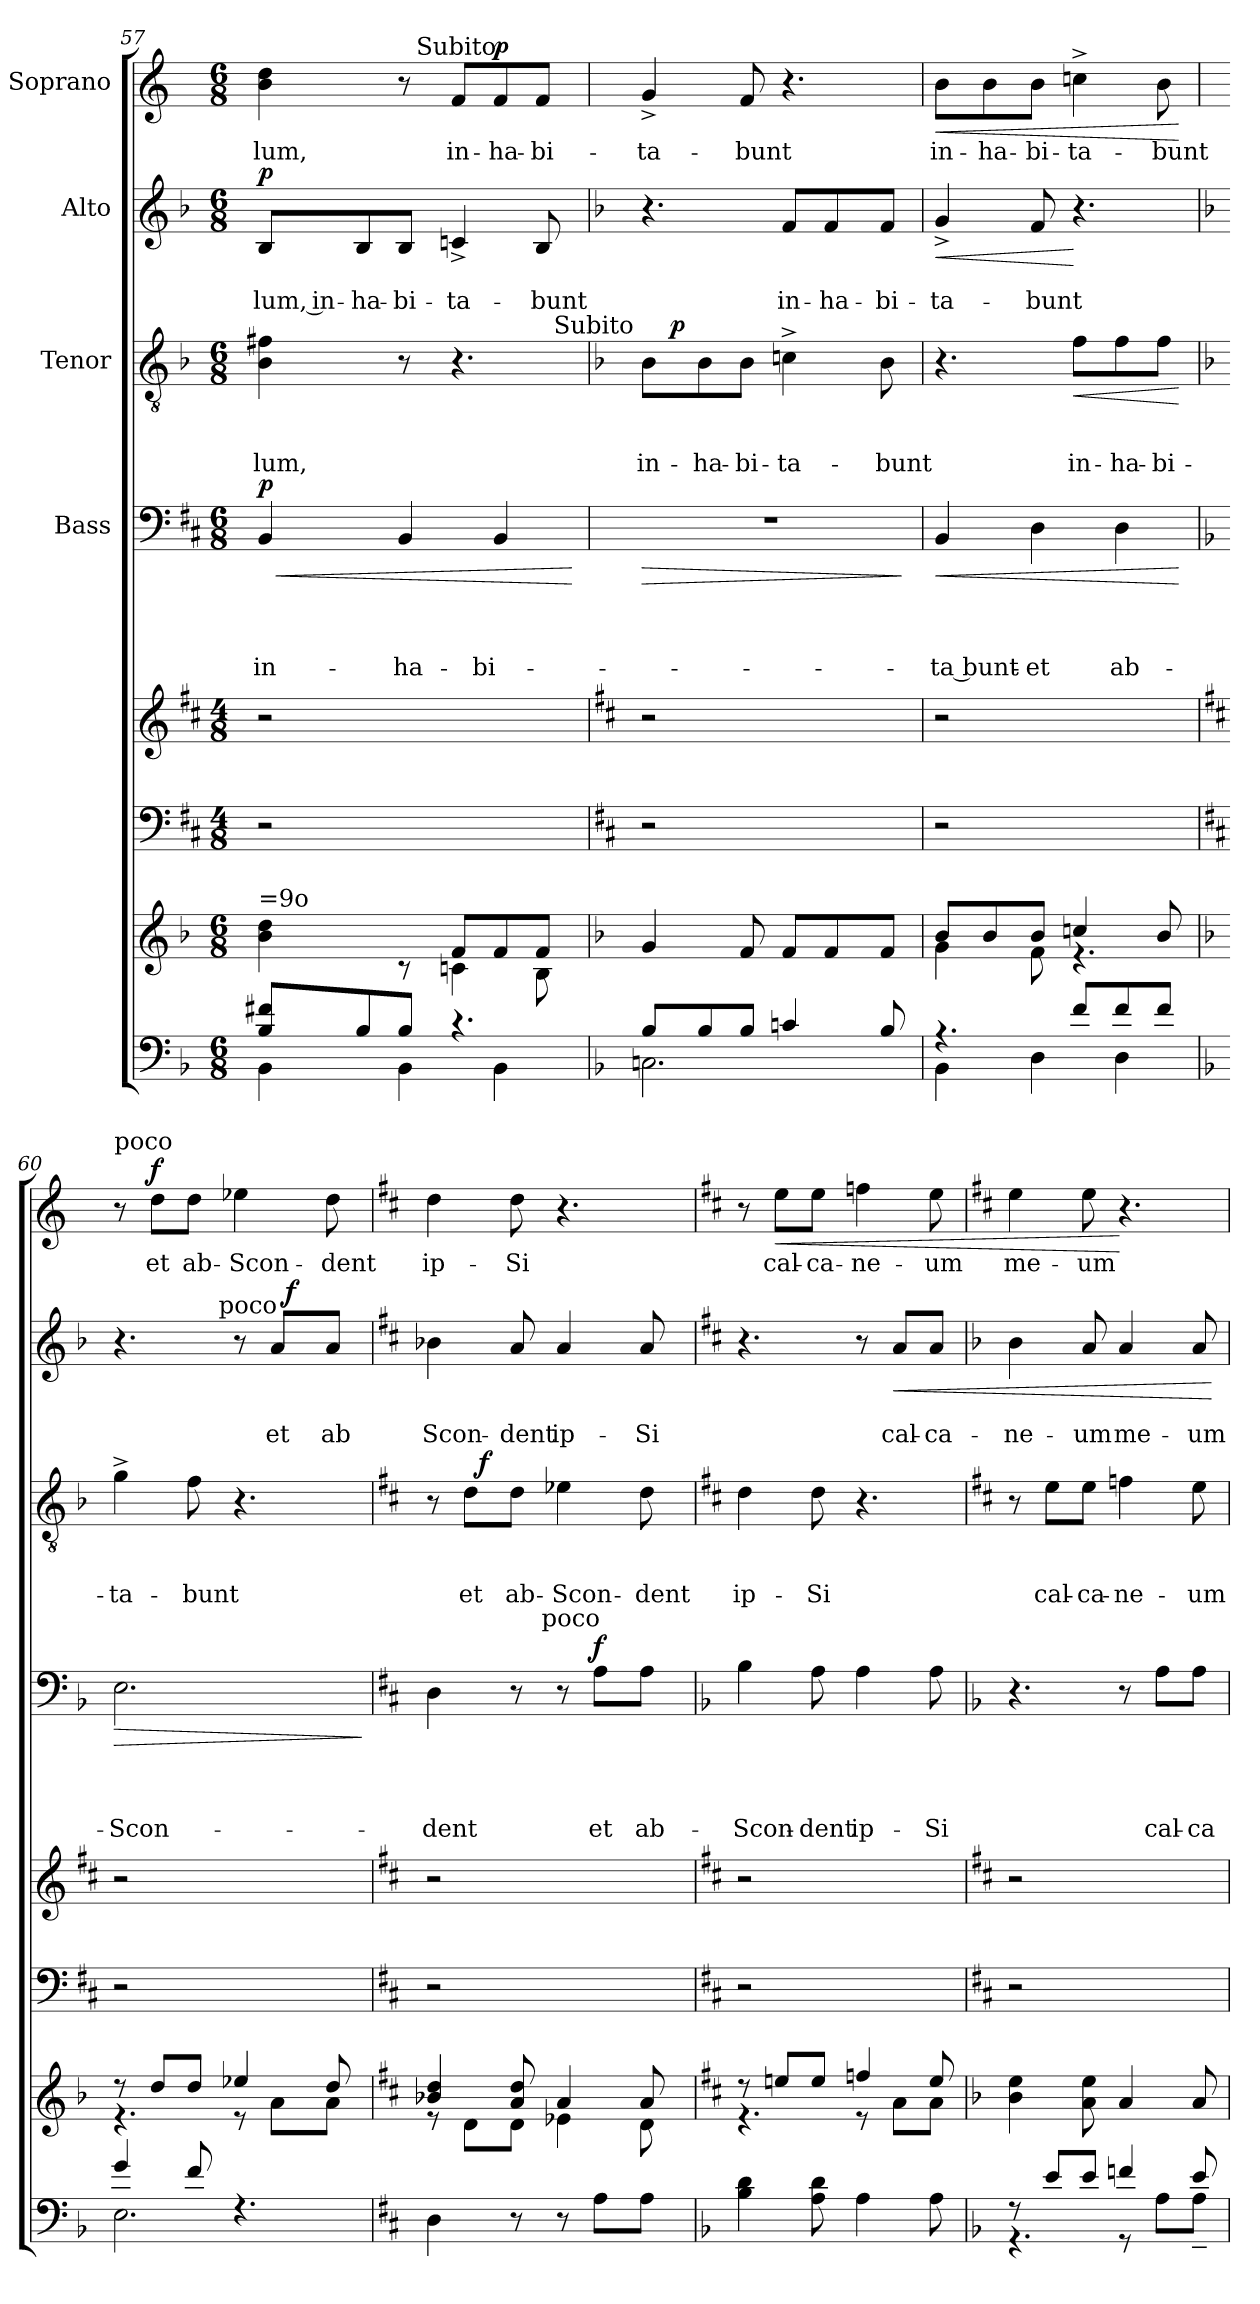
**kern	**kern	**kern	**kern	**kern	**text	**text	**text	**text	**dynam	**kern	**text	**text	**text	**dynam	**kern	**text	**text	**dynam	**kern	**text	**dynam
*part8	*part7	*part6	*part5	*part4	*part4	*part4	*part4	*part4	*part4	*part3	*part3	*part3	*part3	*part3	*part2	*part2	*part2	*part2	*part1	*part1	*part1
*staff8	*staff7	*staff6	*staff5	*staff4	*staff4	*staff4	*staff4	*staff4	*staff4	*staff3	*staff3	*staff3	*staff3	*staff3	*staff2	*staff2	*staff2	*staff2	*staff1	*staff1	*staff1
*	*	*	*	*I"Bass	*	*	*	*	*	*I"Tenor	*	*	*	*	*I"Alto	*	*	*	*I"Soprano	*	*
*clefF4	*clefG2	*clefF4	*clefG2	*clefF4	*	*	*	*	*	*clefGv2	*	*	*	*	*clefG2	*	*	*	*clefG2	*	*
*k[b-]	*k[b-]	*k[f#c#]	*k[f#c#]	*k[f#c#]	*	*	*	*	*	*k[b-]	*	*	*	*	*k[b-]	*	*	*	*k[]	*	*
*F:	*F:	*D:	*D:	*D:	*	*	*	*	*	*F:	*	*	*	*	*F:	*	*	*	*C:	*	*
*M6/8	*M6/8	*M4/8	*M4/8	*M6/8	*	*	*	*	*	*M6/8	*	*	*	*	*M6/8	*	*	*	*M6/8	*	*
=57	=57	=57	=57	=57	=57	=57	=57	=57	=57	=57	=57	=57	=57	=57	=57	=57	=57	=57	=57	=57	=57
*^	*^	*	*	*	*	*	*	*	*	*	*	*	*	*	*	*	*	*	*	*	*
!	!	!	!	!	!	!	!	!	!	!	!	!	!	!	!	!	!	!	!	!	!LO:TX:a:t==90	!	!
!	!	!LO:TX:a:t==9o	!	!	!	!	!	!	!	!	!	!	!	!	!	!	!	!	!	!	!	!	!
!	!	!	!	!	!	!	!	!	!	!LO:LY:b	!LO:HP:b	!	!	!	!LO:LY:b	!	!	!	!LO:LY:b:rj	!	!	!LO:LY:b	!
!	!	!	!	!	!	!	!	!	!	!	!LO:DY:n=1:a	!	!	!	!	!	!	!	!	!LO:DY:a	!	!	!
*	*	*	*	*	*	*	*	*	*	*	*	*^	*	*	*	*	*	*	*	*	*^	*	*
8B-/ 8f#X/L	4BB-\	4.ryy	4b-\ 4dd\	2r	2r	4BB/	.	.	.	-in-	< p	4B-\ 4f#X\	2ryy	.	.	-lum,	.	8B-/L	.	-lum, in-	p	4b\ 4dd\	4ryy	-lum,	.
!	!	!	!	!	!	!	!	!	!	!	!	!	!	!	!	!	!	!	!	!LO:LY:b	!	!	!	!	!
8B-/	.	.	.	.	.	.	.	.	.	.	.	.	.	.	.	.	.	8B-/	.	-ha-	.	.	.	.	.
!	!	!	!	!	!	!	!	!	!	!LO:LY:b	!	!	!	!	!	!	!	!	!	!LO:LY:b	!	!	!	!	!
8B-/J	4BB-\	.	8rc	.	.	4BB/	.	.	.	-ha-	.	8r	.	.	.	.	.	8B-/J	.	-bi-	.	8r	32ryy	.	.
!	!	!	!	!	!	!	!	!	!	!	!	!	!	!	!	!	!	!	!	!	!	!	!LO:TX:a:t=Subito	!	!
.	.	.	.	.	.	.	.	.	.	.	.	.	.	.	.	.	.	.	.	.	.	.	4...ryy	.	.
!	!	!	!	!	!	!	!	!	!	!	!	!	!	!	!	!	!	!	!	!LO:LY:b	!	!	!	!LO:LY:b	!
4.rc	.	8f/L	4cn\	.	.	.	.	.	.	.	.	4.r	.	.	.	.	.	4cn^</	.	-ta-	.	8f/L	.	in-	.
!	!	!	!	!	!	!	!	!	!	!LO:LY:b	!	!	!	!	!	!	!	!	!	!	!	!	!	!LO:LY:b	!LO:DY:a
.	4BB-\	8f/	.	4ryy	4ryy	4BB/	.	.	.	-bi-	.	.	8ryy	.	.	.	.	.	.	.	.	8f/	.	-ha-	p
!	!	!	!	!	!	!	!	!	!	!	!	!	!	!	!	!	!	!	!	!LO:LY:b	!	!	!	!LO:LY:b	!
.	.	8f/J	8B-\	.	.	.	.	.	.	.	.	.	32ryy	.	.	.	.	8B-/	.	-bunt	.	8f/J	.	-bi-	.
!	!	!	!	!	!	!	!	!	!	!	!	!	!LO:TX:a:t=Subito	!	!	!	!	!	!	!	!	!	!	!	!
.	.	.	.	.	.	.	.	.	.	.	.	.	16.ryy	.	.	.	.	.	.	.	.	.	.	.	.
*v	*v	*	*	*	*	*	*	*	*	*	*	*	*	*	*	*	*	*	*	*	*	*	*	*	*
*	*v	*v	*	*	*	*	*	*	*	*	*	*	*	*	*	*	*	*	*	*	*	*	*	*
.	.	.	.	.	.	.	.	.	[	.	.	.	.	.	.	.	.	.	.	.	.	.	.
*	*	*	*	*	*	*	*	*	*	*	*	*	*	*	*	*	*	*	*	*v	*v	*	*
=58	=58	=58	=58	=58	=58	=58	=58	=58	=58	=58	=58	=58	=58	=58	=58	=58	=58	=58	=58	=58	=58	=58
*	*	*	*	*k[]	*	*	*	*	*	*	*	*	*	*	*	*	*	*	*	*	*	*
*	*	*	*	*C:	*	*	*	*	*	*	*	*	*	*	*	*	*	*	*	*	*	*
*^	*	*	*	*	*	*	*	*	*	*	*	*	*	*	*	*	*	*	*	*^	*	*
!	!	!	!	!	!	!	!	!	!	!LO:HP:b	!	!	!	!	!LO:LY:b	!	!	!	!	!	!	!	!LO:LY:b	!
*	*	*	*	*	*	*	*	*	*	*	*	*	*	*	*	*	*	*	*	*	*v	*v	*	*
8B-/L	2.Cn\	4g/	2r	2r	2.r	.	.	.	.	>	8B-\L	16ryy	.	.	in-	.	4.r	.	.	.	4g^</	-ta-	.
!	!	!	!	!	!	!	!	!	!	!	!	!	!	!	!	!LO:DY:a	!	!	!	!	!	!	!
.	.	.	.	.	.	.	.	.	.	.	.	2ryy	.	.	.	p	.	.	.	.	.	.	.
!	!	!	!	!	!	!	!	!	!	!	!	!	!	!	!LO:LY:b	!	!	!	!	!	!	!	!
8B-/	.	.	.	.	.	.	.	.	.	.	8B-\	.	.	.	-ha-	.	.	.	.	.	.	.	.
!	!	!	!	!	!	!	!	!	!	!	!	!	!	!	!LO:LY:b	!	!	!	!	!	!	!LO:LY:b	!
8B-/J	.	8f/	.	.	.	.	.	.	.	.	8B-\J	.	.	.	-bi-	.	.	.	.	.	8f/	-bunt	.
!	!	!	!	!	!	!	!	!	!	!	!	!	!	!	!LO:LY:b	!	!	!	!LO:LY:b	!	!	!	!
4cn/	.	8f/L	.	.	.	.	.	.	.	.	4cn^>\	.	.	.	-ta-	.	8f/L	.	in-	.	4.r	.	.
!	!	!	!	!	!	!	!	!	!	!	!	!	!	!	!	!	!	!	!LO:LY:b	!	!	!	!
.	.	8f/	4ryy	4ryy	.	.	.	.	.	.	.	.	.	.	.	.	8f/	.	-ha-	.	.	.	.
.	.	.	.	.	.	.	.	.	.	.	.	8.ryy	.	.	.	.	.	.	.	.	.	.	.
!	!	!	!	!	!	!	!	!	!	!	!	!	!	!	!LO:LY:b	!	!	!	!LO:LY:b	!	!	!	!
8B-/	.	8f/J	.	.	.	.	.	.	.	.	8B-\	.	.	.	-bunt	.	8f/J	.	-bi-	.	.	.	.
*v	*v	*	*	*	*	*	*	*	*	*	*	*	*	*	*	*	*	*	*	*	*	*	*
.	.	.	.	.	.	.	.	.	]	.	.	.	.	.	.	.	.	.	.	.	.	.
=59	=59	=59	=59	=59	=59	=59	=59	=59	=59	=59	=59	=59	=59	=59	=59	=59	=59	=59	=59	=59	=59	=59
*^	*^	*	*	*	*	*	*	*	*	*	*	*	*	*	*	*	*	*	*	*	*	*
!	!	!	!	!	!	!	!	!	!	!LO:LY:b:rj	!LO:HP:b	!	!	!	!	!	!	!	!	!LO:LY:b	!LO:HP:b	!	!LO:LY:b	!LO:HP:b
*	*	*	*	*	*	*	*	*	*	*	*	*v	*v	*	*	*	*	*	*	*	*	*	*	*
4.rA	4BB-\	8b-/L	4g\	2r	2r	4BB/	.	.	.	-ta bunt-	<	4.r	.	.	.	.	4g^</	.	-ta-	<	8b\L	in-	<
!	!	!	!	!	!	!	!	!	!	!	!	!	!	!	!	!	!	!	!	!	!	!LO:LY:b	!
.	.	8b-/	.	.	.	.	.	.	.	.	.	.	.	.	.	.	.	.	.	.	8b\	-ha-	.
!	!	!	!	!	!	!	!	!	!	!LO:LY:b	!	!	!	!	!	!	!	!	!LO:LY:b	!	!	!LO:LY:b	!
.	4D\	8b-/J	8f\	.	.	4D\	.	.	.	-et	.	.	.	.	.	.	8f/	.	-bunt	.	8b\J	-bi-	.
!	!	!	!	!	!	!	!	!	!	!	!	!	!	!	!LO:LY:b	!LO:HP:b	!	!	!	!	!	!LO:LY:b	!
8f/L	.	4ccn/	4.re	.	.	.	.	.	.	.	.	8f\L	.	.	in-	<	4.r	.	.	[	4ccn^>\	-ta-	.
!	!	!	!	!	!	!	!	!	!	!LO:LY:b	!	!	!	!	!LO:LY:b	!	!	!	!	!	!	!	!
8f/	4D\	.	.	4ryy	4ryy	4D\	.	.	.	ab-	.	8f\	.	.	-ha-	.	.	.	.	.	.	.	.
!	!	!	!	!	!	!	!	!	!	!	!	!	!	!	!LO:LY:b	!	!	!	!	!	!	!LO:LY:b	!
8f/J	.	8b-/	.	.	.	.	.	.	.	.	.	8f\J	.	.	-bi-	.	.	.	.	.	8b\	-bunt	.
*v	*v	*	*	*	*	*	*	*	*	*	*	*	*	*	*	*	*	*	*	*	*	*	*
*	*v	*v	*	*	*	*	*	*	*	*	*	*	*	*	*	*	*	*	*	*	*	*
.	.	.	.	.	.	.	.	.	[	.	.	.	.	[	.	.	.	.	.	.	[
=60	=60	=60	=60	=60	=60	=60	=60	=60	=60	=60	=60	=60	=60	=60	=60	=60	=60	=60	=60	=60	=60
*	*	*	*	*k[b-]	*	*	*	*	*	*	*	*	*	*	*	*	*	*	*	*	*
*	*	*	*	*F:	*	*	*	*	*	*	*	*	*	*	*	*	*	*	*	*	*
*^	*^	*	*	*	*	*	*	*	*	*	*	*	*	*	*	*	*	*	*	*	*
!	!	!	!	!	!	!	!	!	!	!	!	!	!	!	!	!	!	!	!	!	!LO:TX:a:t=poco	!	!
!	!	!	!	!	!	!	!	!	!	!LO:LY:b	!LO:HP:b	!	!	!	!LO:LY:b	!	!	!	!	!	!	!	!
*	*	*	*	*	*	*	*	*	*	*	*	*	*	*	*	*	*^	*	*	*	*	*	*
*	*	*	*	*	*	*	*	*	*	*	*	*	*	*	*	*	*	*^	*	*	*	*	*	*
4g/	2.E\	8rdd	4.re	2r	2r	2.E\	.	.	.	-Scon-	>	4g^>\	.	.	-ta-	.	4.r	2ryy	4ryy	.	.	.	8r	.	.
!	!	!	!	!	!	!	!	!	!	!	!	!	!	!	!	!	!	!	!	!	!	!	!	!LO:LY:b	!LO:DY:a
.	.	8dd/L	.	.	.	.	.	.	.	.	.	.	.	.	.	.	.	.	.	.	.	.	8dd\L	et	f
!	!	!	!	!	!	!	!	!	!	!	!	!	!	!	!LO:LY:b	!	!	!	!	!	!	!	!	!LO:LY:b	!
8f/	.	8dd/J	.	.	.	.	.	.	.	.	.	8f\	.	.	-bunt	.	.	.	16.ryy	.	.	.	8dd\J	ab-	.
!	!	!	!	!	!	!	!	!	!	!	!	!	!	!	!	!	!	!	!LO:TX:a:t=poco	!	!	!	!	!	!
.	.	.	.	.	.	.	.	.	.	.	.	.	.	.	.	.	.	.	4ryy	.	.	.	.	.	.
!	!	!	!	!	!	!	!	!	!	!	!	!	!	!	!	!	!	!	!	!	!	!	!	!LO:LY:b	!
4.rF	.	4ee-X/	8re	.	.	.	.	.	.	.	.	4.r	.	.	.	.	8r	.	.	.	.	.	4ee-X\	-Scon-	.
!	!	!	!	!	!	!	!	!	!	!	!	!	!	!	!	!	!	!	!	!	!LO:LY:b	!	!	!	!
.	.	.	8a\L	4ryy	4ryy	.	.	.	.	.	.	.	.	.	.	.	8a/L	32ryy	.	.	et	.	.	.	.
!	!	!	!	!	!	!	!	!	!	!	!	!	!	!	!	!	!	!	!	!	!	!LO:DY:a	!	!	!
.	.	.	.	.	.	.	.	.	.	.	.	.	.	.	.	.	.	8..ryy	.	.	.	f	.	.	.
.	.	.	.	.	.	.	.	.	.	.	.	.	.	.	.	.	.	.	8ryy	.	.	.	.	.	.
!	!	!	!	!	!	!	!	!	!	!	!	!	!	!	!	!	!	!	!	!	!LO:LY:b	!	!	!LO:LY:b	!
.	.	8dd/	8a\J	.	.	.	.	.	.	.	.	.	.	.	.	.	8a/J	.	.	.	ab	.	8dd\	-dent	.
.	.	.	.	.	.	.	.	.	.	.	.	.	.	.	.	.	.	.	32ryy	.	.	.	.	.	.
*v	*v	*	*	*	*	*	*	*	*	*	*	*	*	*	*	*	*	*	*	*	*	*	*	*	*
*	*v	*v	*	*	*	*	*	*	*	*	*	*	*	*	*	*	*	*	*	*	*	*	*	*
.	.	.	.	.	.	.	.	.	]	.	.	.	.	.	.	.	.	.	.	.	.	.	.
*	*	*	*	*	*	*	*	*	*	*	*	*	*	*	*v	*v	*v	*	*	*	*	*	*
!!LO:PB:g=z
=61	=61	=61	=61	=61	=61	=61	=61	=61	=61	=61	=61	=61	=61	=61	=61	=61	=61	=61	=61	=61	=61
*k[f#c#]	*k[f#c#]	*	*	*k[f#c#]	*	*	*	*	*	*k[f#c#]	*	*	*	*	*k[f#c#]	*	*	*	*k[f#c#]	*	*
*D:	*D:	*	*	*D:	*	*	*	*	*	*D:	*	*	*	*	*D:	*	*	*	*D:	*	*
*	*^	*	*	*	*	*	*	*	*	*	*	*	*	*	*^	*	*	*	*	*	*
*	*	*	*	*	*	*	*	*	*	*	*	*	*	*	*	*	*^	*	*	*	*	*	*
!	!	!	!	!	!	!	!	!	!	!	!LO:TX:a:t=poco	!	!	!	!	!	!	!	!	!	!	!	!	!
!	!	!	!	!	!	!	!	!	!LO:LY:b	!	!	!	!	!	!	!	!	!	!	!LO:LY:b	!	!	!LO:LY:b	!
*	*	*	*	*	*^	*	*	*	*	*	*^	*	*	*	*	*v	*v	*v	*	*	*	*	*	*
4D\	4b-X/ 4dd/	8re	2r	2r	4D\	4ryy	.	.	.	-dent	.	8r	8ryy	.	.	.	.	4b-X\	.	Scon-	.	4dd\	ip-	.
!	!	!	!	!	!	!	!	!	!	!	!	!	!	!	!	!LO:LY:b	!	!	!	!	!	!	!	!
.	.	8d\L	.	.	.	.	.	.	.	.	.	8d\L	32ryy	.	.	et	.	.	.	.	.	.	.	.
!	!	!	!	!	!	!	!	!	!	!	!	!	!	!	!	!	!LO:DY:a	!	!	!	!	!	!	!
.	.	.	.	.	.	.	.	.	.	.	.	.	2ryy	.	.	.	f	.	.	.	.	.	.	.
!	!	!	!	!	!	!	!	!	!	!	!	!	!	!	!	!LO:LY:b	!	!	!	!LO:LY:b	!	!	!LO:LY:b	!
8r	8a/ 8dd/	8d\J	.	.	8r	16.ryy	.	.	.	.	.	8d\J	.	.	.	ab-	.	8a/	.	-dent	.	8dd\	-Si	.
!	!	!	!	!	!	!LO:TX:a:t=poco	!	!	!	!	!	!	!	!	!	!	!	!	!	!	!	!	!	!
.	.	.	.	.	.	4ryy	.	.	.	.	.	.	.	.	.	.	.	.	.	.	.	.	.	.
!	!	!	!	!	!	!	!	!	!	!	!	!	!	!	!	!LO:LY:b	!	!	!	!LO:LY:b	!	!	!	!
8r	4a/	4e-X\	.	.	8r	.	.	.	.	.	.	4e-X\	.	.	.	-Scon-	.	4a/	.	ip-	.	4.r	.	.
!	!	!	!	!	!	!	!	!	!	!LO:LY:b	!LO:DY:a	!	!	!	!	!	!	!	!	!	!	!	!	!
8A\L	.	.	4ryy	4ryy	8A\L	.	.	.	.	et	f	.	.	.	.	.	.	.	.	.	.	.	.	.
.	.	.	.	.	.	8ryy	.	.	.	.	.	.	.	.	.	.	.	.	.	.	.	.	.	.
!	!	!	!	!	!	!	!	!	!	!LO:LY:b	!	!	!	!	!	!LO:LY:b	!	!	!	!LO:LY:b	!	!	!	!
8A\J	8a/	8d\	.	.	8A\J	.	.	.	.	ab-	.	8d\	.	.	.	-dent	.	8a/	.	-Si	.	.	.	.
.	.	.	.	.	.	.	.	.	.	.	.	.	16.ryy	.	.	.	.	.	.	.	.	.	.	.
.	.	.	.	.	.	32ryy	.	.	.	.	.	.	.	.	.	.	.	.	.	.	.	.	.	.
*	*	*	*	*	*v	*v	*	*	*	*	*	*	*	*	*	*	*	*	*	*	*	*	*	*
*	*	*	*	*	*	*	*	*	*	*	*v	*v	*	*	*	*	*	*	*	*	*	*	*
=62	=62	=62	=62	=62	=62	=62	=62	=62	=62	=62	=62	=62	=62	=62	=62	=62	=62	=62	=62	=62	=62	=62
*k[b-]	*	*	*	*	*k[b-]	*	*	*	*	*	*	*	*	*	*	*	*	*	*	*	*	*
*F:	*	*	*	*	*F:	*	*	*	*	*	*	*	*	*	*	*	*	*	*	*	*	*
*	*	*	*	*	*^	*	*	*	*	*	*^	*	*	*	*	*	*	*	*	*	*	*
!	!	!	!	!	!	!	!	!	!	!LO:LY:b	!	!	!	!	!	!LO:LY:b	!	!	!	!	!	!	!	!
*	*	*	*	*	*v	*v	*	*	*	*	*	*	*	*	*	*	*	*	*	*	*	*	*	*
*	*	*	*	*	*	*	*	*	*	*	*v	*v	*	*	*	*	*	*	*	*	*	*	*
4B-\ 4d\	8rdd	4.re	2r	2r	4B-\	.	.	.	-Scon-	.	4d\	.	.	ip-	.	4.r	.	.	.	8r	.	.
!	!	!	!	!	!	!	!	!	!	!	!	!	!	!	!	!	!	!	!	!	!LO:LY:b	!LO:HP:b
.	8een/L	.	.	.	.	.	.	.	.	.	.	.	.	.	.	.	.	.	.	8ee\L	cal-	<
!	!	!	!	!	!	!	!	!	!LO:LY:b	!	!	!	!	!LO:LY:b	!	!	!	!	!	!	!LO:LY:b	!
8A\ 8d\	8ee/J	.	.	.	8A\	.	.	.	-dent	.	8d\	.	.	-Si	.	.	.	.	.	8ee\J	-ca-	.
!	!	!	!	!	!	!	!	!	!LO:LY:b	!	!	!	!	!	!	!	!	!	!	!	!LO:LY:b	!
4A\	4ffn/	8re	.	.	4A\	.	.	.	ip-	.	4.r	.	.	.	.	8r	.	.	.	4ffn\	-ne-	.
!	!	!	!	!	!	!	!	!	!	!	!	!	!	!	!	!	!	!LO:LY:b	!LO:HP:b	!	!	!
.	.	8a\L	4ryy	4ryy	.	.	.	.	.	.	.	.	.	.	.	8a/L	.	cal-	<	.	.	.
!	!	!	!	!	!	!	!	!	!LO:LY:b	!	!	!	!	!	!	!	!	!LO:LY:b	!	!	!LO:LY:b	!
8A\	8ee/	8a\J	.	.	8A\	.	.	.	-Si	.	.	.	.	.	.	8a/J	.	-ca-	.	8ee\	-um	.
*	*v	*v	*	*	*	*	*	*	*	*	*	*	*	*	*	*	*	*	*	*	*	*
=63	=63	=63	=63	=63	=63	=63	=63	=63	=63	=63	=63	=63	=63	=63	=63	=63	=63	=63	=63	=63	=63
*	*k[b-]	*	*	*	*	*	*	*	*	*	*	*	*	*	*k[b-]	*	*	*	*	*	*
*	*F:	*	*	*	*	*	*	*	*	*	*	*	*	*	*F:	*	*	*	*	*	*
*^	*^	*	*	*	*	*	*	*	*	*	*	*	*	*	*	*	*	*	*	*	*
!	!	!	!	!	!	!	!	!	!	!	!	!	!	!	!	!	!	!	!LO:LY:b	!	!	!LO:LY:b	!
*	*	*v	*v	*	*	*	*	*	*	*	*	*	*	*	*	*	*	*	*	*	*	*	*
8rF	4.rGG	4b-\ 4ee\	2r	2r	4.r	.	.	.	.	.	8r	.	.	.	.	4b-\	.	-ne-	.	4ee\	me-	.
!	!	!	!	!	!	!	!	!	!	!	!	!	!	!LO:LY:b	!	!	!	!	!	!	!	!
8e/L	.	.	.	.	.	.	.	.	.	.	8e\L	.	.	cal-	.	.	.	.	.	.	.	.
!	!	!	!	!	!	!	!	!	!	!	!	!	!	!LO:LY:b	!	!	!	!LO:LY:b	!	!	!LO:LY:b	!
8e/J	.	8a\ 8ee\	.	.	.	.	.	.	.	.	8e\J	.	.	-ca-	.	8a/	.	-um	.	8ee\	-um	.
!	!	!	!	!	!	!	!	!	!	!	!	!	!	!LO:LY:b	!	!	!	!LO:LY:b	!	!	!	!
4fn/	8rGG	4a/	.	.	8r	.	.	.	.	.	4fn\	.	.	-ne-	.	4a/	.	me-	.	4.r	.	[
!	!	!	!	!	!	!	!	!	!LO:LY:b	!	!	!	!	!	!	!	!	!	!	!	!	!
.	8A\L	.	4ryy	4ryy	8A\L	.	.	.	cal-	.	.	.	.	.	.	.	.	.	.	.	.	.
!	!	!	!	!	!	!	!	!	!LO:LY:b	!	!	!	!	!LO:LY:b	!	!	!	!LO:LY:b	!	!	!	!
8e/	8A~<\J	8a/	.	.	8A\J	.	.	.	-ca-	.	8e\	.	.	-um	.	8a/	.	-um	.	.	.	.
*v	*v	*	*	*	*	*	*	*	*	*	*	*	*	*	*	*	*	*	*	*	*	*
.	.	.	.	.	.	.	.	.	.	.	.	.	.	.	.	.	.	[	.	.	.
=	=	=	=	=	=	=	=	=	=	=	=	=	=	=	=	=	=	=	=	=	=
*-	*-	*-	*-	*-	*-	*-	*-	*-	*-	*-	*-	*-	*-	*-	*-	*-	*-	*-	*-	*-	*-
